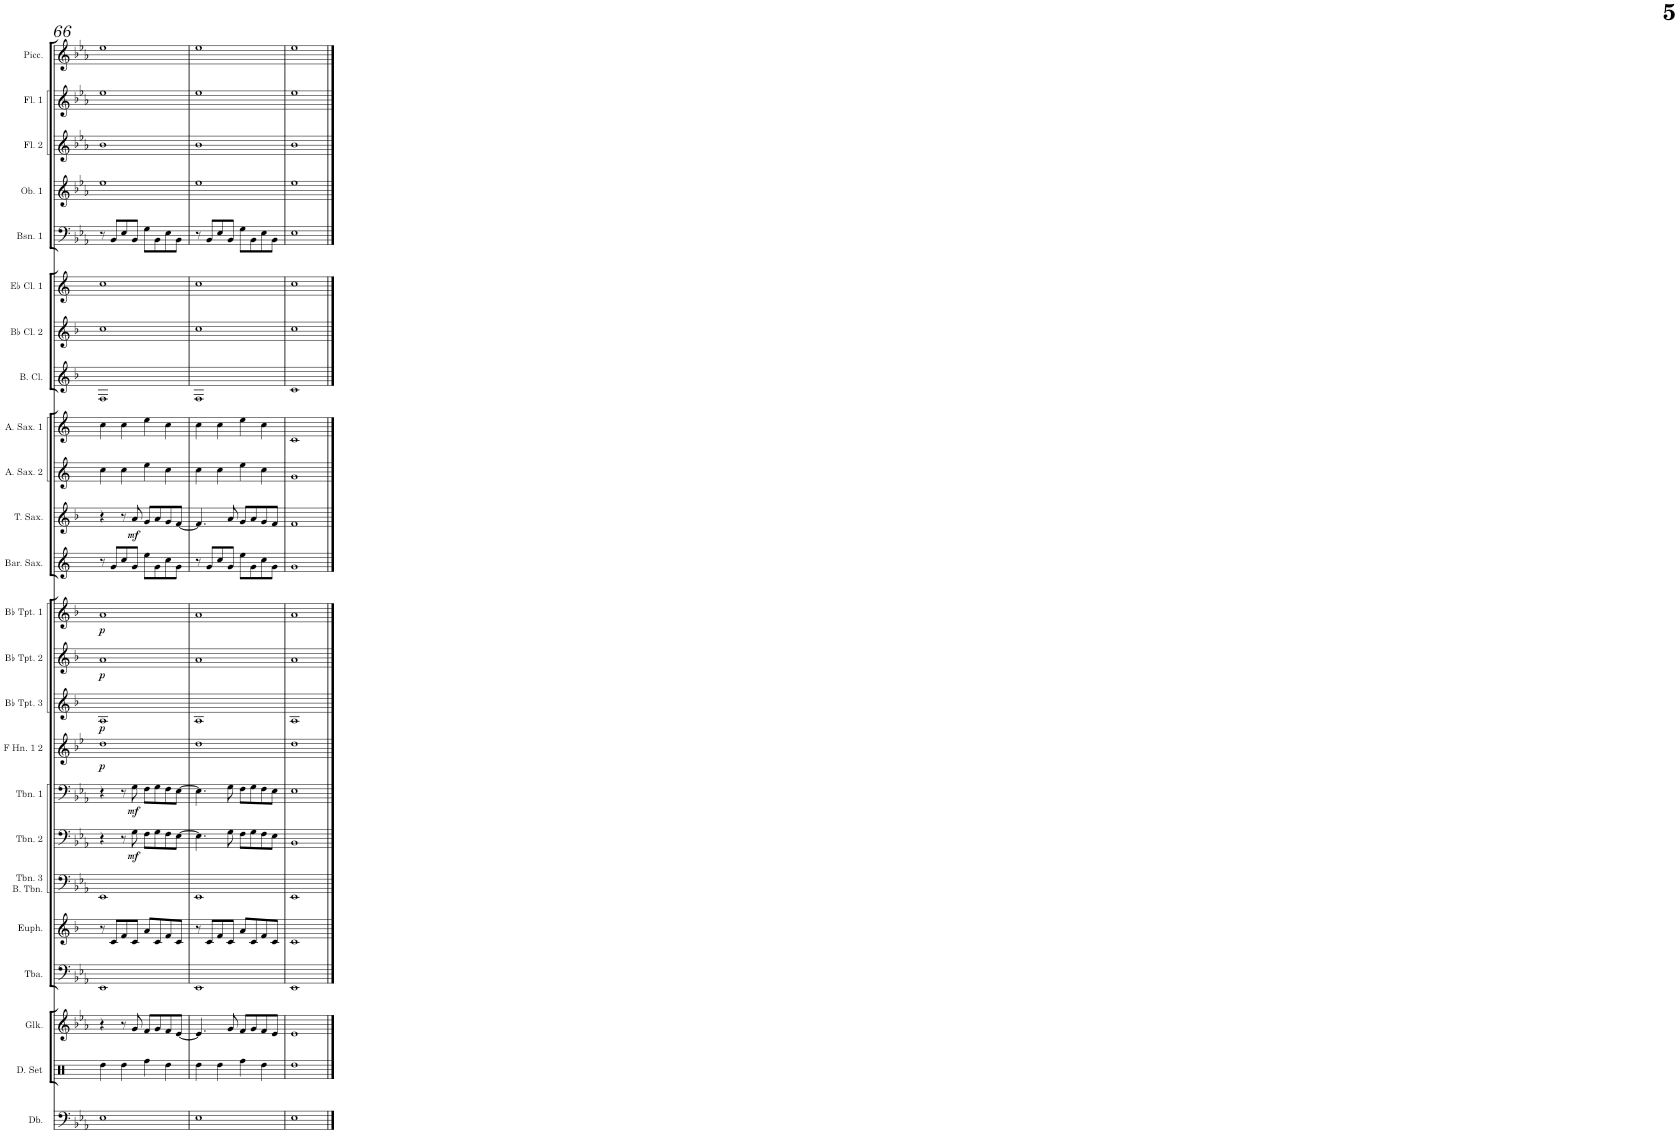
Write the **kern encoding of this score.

**kern	**kern	**kern	**kern	**kern	**kern	**kern	**dynam	**kern	**dynam	**kern	**dynam	**kern	**dynam	**kern	**dynam	**kern	**dynam	**kern	**kern	**dynam	**kern	**kern	**kern	**kern	**kern	**kern	**kern	**kern	**kern	**kern
*part24	*part23	*part22	*part21	*part20	*part19	*part18	*part18	*part17	*part17	*part16	*part16	*part15	*part15	*part14	*part14	*part13	*part13	*part12	*part11	*part11	*part10	*part9	*part8	*part7	*part6	*part5	*part4	*part3	*part2	*part1
*staff24	*staff23	*staff22	*staff21	*staff20	*staff19	*staff18	*staff18	*staff17	*staff17	*staff16	*staff16	*staff15	*staff15	*staff14	*staff14	*staff13	*staff13	*staff12	*staff11	*staff11	*staff10	*staff9	*staff8	*staff7	*staff6	*staff5	*staff4	*staff3	*staff2	*staff1
*I"Double Bass	*I"Drumset	*I"Glockenspiel	*I"Tuba	*I"Euphonium	*I"Trombone 3 &amp; Bass Trombone	*I"Trombone 2	*	*I"Trombone 1	*	*I"F Horn 1 &amp; 2	*	*I"Bb Trumpet 3	*	*I"Bb Trumpet 2	*	*I"Bb Trumpet 1	*	*I"Baritone Saxophone	*I"Tenor Saxophone	*	*I"Alto Saxophone 2	*I"Alto Saxophone 1	*I"Bass Clarinet	*I"Bb Clarinet 2	*I"Eb Clarinet 1	*I"Bassoon 1	*I"Oboe 1	*I"Flute 2	*I"Flute 1	*I"Piccolo
*I'Db.	*I'D. Set	*I'Glk.	*I'Tba.	*I'Euph.	*I'Tbn. 3 B. Tbn.	*I'Tbn. 2	*	*I'Tbn. 1	*	*I'F Hn. 1 2	*	*I'Bb Tpt. 3	*	*I'Bb Tpt. 2	*	*I'Bb Tpt. 1	*	*I'Bar. Sax.	*I'T. Sax.	*	*I'A. Sax. 2	*I'A. Sax. 1	*I'B. Cl.	*I'Bb Cl. 2	*I'Eb Cl. 1	*I'Bsn. 1	*I'Ob. 1	*I'Fl. 2	*I'Fl. 1	*I'Picc.
!!LO:PB:g=z
*clefF4	*clefX	*clefG2	*clefF4	*clefG2	*clefF4	*clefF4	*	*clefF4	*	*clefG2	*	*clefG2	*	*clefG2	*	*clefG2	*	*clefG2	*clefG2	*	*clefG2	*clefG2	*clefG2	*clefG2	*clefG2	*clefF4	*clefG2	*clefG2	*clefG2	*clefG2
*Trd7c12	*	*Trd-14c-24	*	*Trd8c14	*	*	*	*	*	*Trd4c7	*	*Trd1c2	*	*Trd1c2	*	*Trd1c2	*	*Trd12c21	*Trd8c14	*	*Trd5c9	*Trd5c9	*Trd8c14	*Trd1c2	*Trd-2c-3	*	*	*	*	*Trd-7c-12
*k[b-e-a-]	*k[]	*k[b-e-a-]	*k[b-e-a-]	*k[b-]	*k[b-e-a-]	*k[b-e-a-]	*	*k[b-e-a-]	*	*k[b-e-]	*	*k[b-]	*	*k[b-]	*	*k[b-]	*	*k[]	*k[b-]	*	*k[]	*k[]	*k[b-]	*k[b-]	*k[]	*k[b-e-a-]	*k[b-e-a-]	*k[b-e-a-]	*k[b-e-a-]	*k[b-e-a-]
*M4/4	*M4/4	*M4/4	*M4/4	*M4/4	*M4/4	*M4/4	*	*M4/4	*	*M4/4	*	*M4/4	*	*M4/4	*	*M4/4	*	*M4/4	*M4/4	*	*M4/4	*M4/4	*M4/4	*M4/4	*M4/4	*M4/4	*M4/4	*M4/4	*M4/4	*M4/4
=66	=66	=66	=66	=66	=66	=66	=66	=66	=66	=66	=66	=66	=66	=66	=66	=66	=66	=66	=66	=66	=66	=66	=66	=66	=66	=66	=66	=66	=66	=66
!	!	!	!	!	!	!	!	!	!	!	!LO:DY:b	!	!LO:DY:b	!	!LO:DY:b	!	!LO:DY:b	!	!	!	!	!	!	!	!	!	!	!	!	!
1E-	4Rdd\	4r	1EE-	8r	1EE-	4r	.	4r	.	1dd	p	1A	p	1a	p	1a	p	8r	4r	.	4cc\	4cc\	1F	1cc	1cc	8r	1ee-	1b-	1ee-	1ee-
.	.	.	.	8c/L	.	.	.	.	.	.	.	.	.	.	.	.	.	8g/L	.	.	.	.	.	.	.	8BB-/L	.	.	.	.
.	4Rdd\	8r	.	8f/	.	8r	.	8r	.	.	.	.	.	.	.	.	.	8cc/	8r	.	4cc\	4cc\	.	.	.	8E-/	.	.	.	.
!	!	!	!	!	!	!	!LO:DY:b	!	!LO:DY:b	!	!	!	!	!	!	!	!	!	!	!LO:DY:b	!	!	!	!	!	!	!	!	!	!
.	.	8g/	.	8c/J	.	8G\	mf	8G\	mf	.	.	.	.	.	.	.	.	8g/J	8a/	mf	.	.	.	.	.	8BB-/J	.	.	.	.
.	4Rff\	8f/L	.	8a/L	.	8F\L	.	8F\L	.	.	.	.	.	.	.	.	.	8ee\L	8g/L	.	4ee\	4ee\	.	.	.	8G\L	.	.	.	.
.	.	8g/	.	8c/	.	8G\	.	8G\	.	.	.	.	.	.	.	.	.	8g\	8a/	.	.	.	.	.	.	8BB-\	.	.	.	.
.	4Rdd\	8f/	.	8f/	.	8F\	.	8F\	.	.	.	.	.	.	.	.	.	8cc\	8g/	.	4cc\	4cc\	.	.	.	8E-\	.	.	.	.
.	.	[8e-/J	.	8c/J	.	[8E-\J	.	[8E-\J	.	.	.	.	.	.	.	.	.	8g\J	[8f/J	.	.	.	.	.	.	8BB-\J	.	.	.	.
=67	=67	=67	=67	=67	=67	=67	=67	=67	=67	=67	=67	=67	=67	=67	=67	=67	=67	=67	=67	=67	=67	=67	=67	=67	=67	=67	=67	=67	=67	=67
1E-	4Rdd\	4.e-/]	1EE-	8r	1EE-	4.E-\]	.	4.E-\]	.	1dd	.	1A	.	1a	.	1a	.	8r	4.f/]	.	4cc\	4cc\	1F	1cc	1cc	8r	1ee-	1b-	1ee-	1ee-
.	.	.	.	8c/L	.	.	.	.	.	.	.	.	.	.	.	.	.	8g/L	.	.	.	.	.	.	.	8BB-/L	.	.	.	.
.	4Rdd\	.	.	8f/	.	.	.	.	.	.	.	.	.	.	.	.	.	8cc/	.	.	4cc\	4cc\	.	.	.	8E-/	.	.	.	.
.	.	8g/	.	8c/J	.	8G\	.	8G\	.	.	.	.	.	.	.	.	.	8g/J	8a/	.	.	.	.	.	.	8BB-/J	.	.	.	.
.	4Rff\	8f/L	.	8a/L	.	8F\L	.	8F\L	.	.	.	.	.	.	.	.	.	8ee\L	8g/L	.	4ee\	4ee\	.	.	.	8G\L	.	.	.	.
.	.	8g/	.	8c/	.	8G\	.	8G\	.	.	.	.	.	.	.	.	.	8g\	8a/	.	.	.	.	.	.	8BB-\	.	.	.	.
.	4Rdd\	8f/	.	8f/	.	8F\	.	8F\	.	.	.	.	.	.	.	.	.	8cc\	8g/	.	4cc\	4cc\	.	.	.	8E-\	.	.	.	.
.	.	8e-/J	.	8c/J	.	8E-\J	.	8E-\J	.	.	.	.	.	.	.	.	.	8g\J	8f/J	.	.	.	.	.	.	8BB-\J	.	.	.	.
=68	=68	=68	=68	=68	=68	=68	=68	=68	=68	=68	=68	=68	=68	=68	=68	=68	=68	=68	=68	=68	=68	=68	=68	=68	=68	=68	=68	=68	=68	=68
1E-	1Rdd	1e-	1EE-	1c	1EE-	1BB-	.	1E-	.	1dd	.	1A	.	1a	.	1a	.	1g	1f	.	1g	1c	1c	1cc	1cc	1E-	1ee-	1b-	1ee-	1ee-
==	==	==	==	==	==	==	==	==	==	==	==	==	==	==	==	==	==	==	==	==	==	==	==	==	==	==	==	==	==	==
*-	*-	*-	*-	*-	*-	*-	*-	*-	*-	*-	*-	*-	*-	*-	*-	*-	*-	*-	*-	*-	*-	*-	*-	*-	*-	*-	*-	*-	*-	*-
